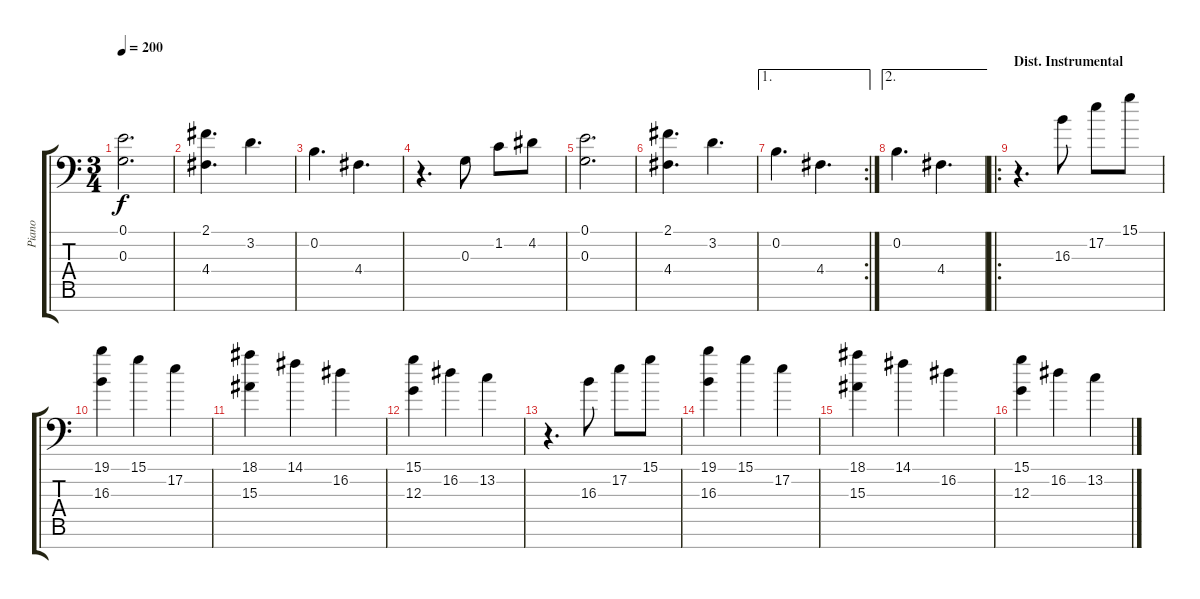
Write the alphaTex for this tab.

\track ("Piano" "Piano") {instrument acousticgrandpiano}
\staff {score tabs}
\tuning (E4 B3 G3 D3 A2 E2 A1) {hide}
\ts (3 4)
\tempo 200
\clef f4
\ks c
(0.1 0.3).2{d dy f} |
(2.1 4.4).4{d} 3.2.4{d} |
0.2.4{d} 4.4.4{d} |
r.4{d} 0.3.8 1.2.8 4.2.8 |
(0.1 0.3).2{d} |
(2.1 4.4).4{d} 3.2.4{d} |
\ae 1
\rc 2
0.2.4{d} 4.4.4{d} |
\ae 2
0.2.4{d} 4.4.4{d} |
\ro
\section ("" "Dist. Instrumental")
r.4{d} 16.3.8 17.2.8 15.1.8 |
(19.1 16.3).4 15.1.4 17.2.4 |
(18.1 15.3).4 14.1.4 16.2.4 |
(15.1 12.3).4 16.2.4 13.2.4 |
r.4{d} 16.3.8 17.2.8 15.1.8 |
(19.1 16.3).4 15.1.4 17.2.4 |
(18.1 15.3).4 14.1.4 16.2.4 |
(15.1 12.3).4 16.2.4 13.2.4
